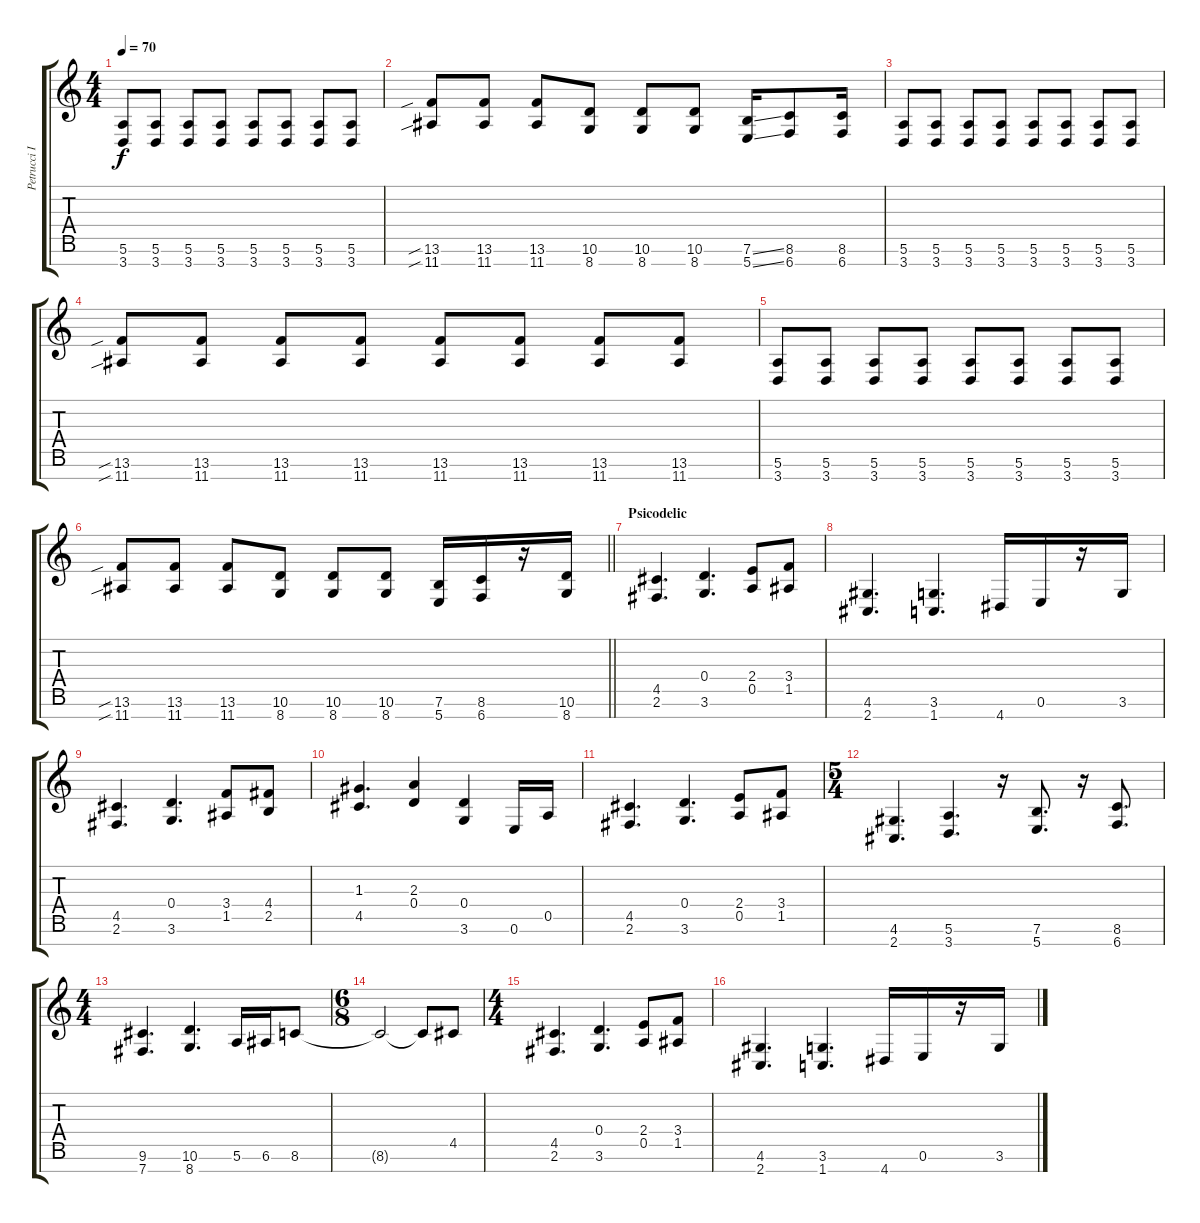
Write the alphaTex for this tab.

\track ("Petrucci I" "Petrucci I") {instrument acousticguitarnylon}
\staff {score tabs}
\tuning (E4 B3 G3 D3 A2 E2 B1) {hide}
\ts (4 4)
\tempo 70
\clef g2
\ks c
(5.6 3.7).8{dy f} (5.6 3.7).8 (5.6 3.7).8 (5.6 3.7).8 (5.6 3.7).8 (5.6 3.7).8 (5.6 3.7).8 (5.6 3.7).8 |
(13.6{sib} 11.7{sib}).8 (13.6 11.7).8 (13.6 11.7).8 (10.6 8.7).8 (10.6 8.7).8 (10.6 8.7).8 (7.6{ss} 5.7{ss}).16 (8.6 6.7).8 (8.6 6.7).16 |
(5.6 3.7).8 (5.6 3.7).8 (5.6 3.7).8 (5.6 3.7).8 (5.6 3.7).8 (5.6 3.7).8 (5.6 3.7).8 (5.6 3.7).8 |
(13.6{sib} 11.7{sib}).8 (13.6 11.7).8 (13.6 11.7).8 (13.6 11.7).8 (13.6 11.7).8 (13.6 11.7).8 (13.6 11.7).8 (13.6 11.7).8 |
(5.6 3.7).8 (5.6 3.7).8 (5.6 3.7).8 (5.6 3.7).8 (5.6 3.7).8 (5.6 3.7).8 (5.6 3.7).8 (5.6 3.7).8 |
\barLineRight lightlight
(13.6{sib} 11.7{sib}).8 (13.6 11.7).8 (13.6 11.7).8 (10.6 8.7).8 (10.6 8.7).8 (10.6 8.7).8 (7.6 5.7).16 (8.6 6.7).16 r.16 (10.6 8.7).16 |
\section ("" "Psicodelic")
(4.5 2.6).4{d} (0.4 3.6).4{d} (2.4 0.5).8 (3.4 1.5).8 |
(4.6 2.7).4{d} (3.6 1.7).4{d} 4.7.16 0.6.16 r.16 3.6.16 |
(4.5 2.6).4{d} (0.4 3.6).4{d} (3.4 1.5).8 (4.4 2.5).8 |
(1.3 4.5).4{d} (2.3 0.4).4 (0.4 3.6).4 0.6.16 0.5.16 |
(4.5 2.6).4{d} (0.4 3.6).4{d} (2.4 0.5).8 (3.4 1.5).8 |
\ts (5 4)
(4.6 2.7).4{d} (5.6 3.7).4{d} r.16 (7.6 5.7).8{d} r.16 (8.6 6.7).8{d} |
\ts (4 4)
(9.6 7.7).4{d} (10.6 8.7).4{d} 5.6.16 6.6.16 8.6.8 |
\ts (6 8)
8.6{t}.2 8.6{t}.8 4.5.8 |
\ts (4 4)
(4.5 2.6).4{d} (0.4 3.6).4{d} (2.4 0.5).8 (3.4 1.5).8 |
(4.6 2.7).4{d} (3.6 1.7).4{d} 4.7.16 0.6.16 r.16 3.6.16
